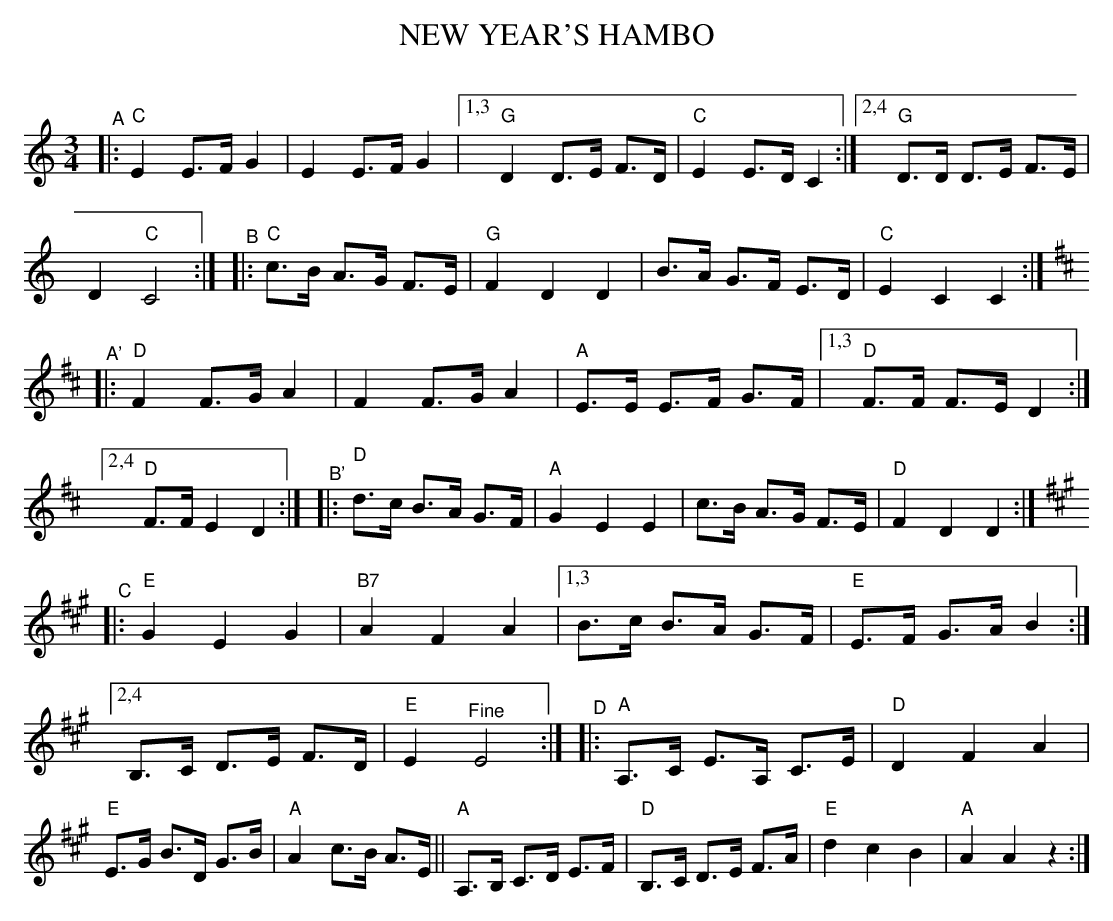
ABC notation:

X:1
T: NEW YEAR'S HAMBO
C: % Viola Turpeinen
M: 3/4
L: 1/8
K: C	% and D, E, A
"^A"|:\
"C"E2 E>F G2 | E2 E>F G2 |[1,3 "G"D2 D>E F>D | "C"E2 E>D C2 :|[2,4 "G"D>D D>E F>E | D2 "C"C4 :|
"^B"|:\
"C"c>B A>G F>E | "G"F2 D2 D2 | B>A G>F E>D | "C"E2 C2 C2 :|[K:D]
"^A'"|:\
"D"F2 F>G A2 | F2 F>G A2 | "A"E>E E>F G>F |[1,3 "D"F>F F>E D2 :|[2,4 "D"F>F E2 D2 :|
"^B'"|:\
"D"d>c B>A G>F | "A"G2 E2 E2 | c>B A>G F>E | "D"F2 D2 D2 :|[K:A]
"^C"|:\
"E"G2 E2 G2 | "B7"A2 F2 A2 |[1,3 B>c B>A G>F | "E"E>F G>A B2 :|[2,4 B,>C D>E F>D | "E"E2 "^Fine"E4 :|
"^D"|:\
"A"A,>C E>A, C>E | "D"D2 F2 A2 | "E"E>G B>D G>B | "A"A2 c>B A>E ||
"A"A,>B, C>D E>F | "D"B,>C D>E F>A | "E"d2 c2 B2 | "A"A2 A2 z2 :|
